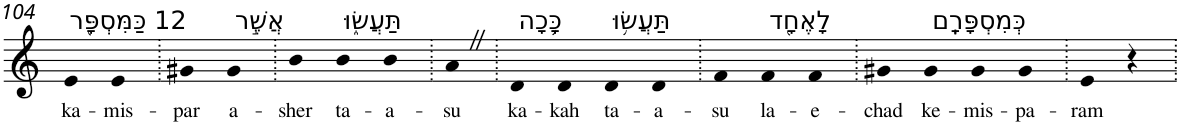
**kern	**text
*part1	*part1
*staff1	*staff1
*I"Piano	*
*I'Pno	*
!!LO:PB:g=z
*clefG2	*
*k[]	*
=104	=104
!LO:TX:a:t=12 כַּמִּסְפָּ֖ר	!
!	!LO:LY:b
4e	ka-
!	!LO:LY:b
4e	-mis-
=105.	=105.
!	!LO:LY:b
4g#X	-par
!LO:TX:a:t=אֲשֶׁ֣ר	!
!	!LO:LY:b
4g#	a-
=106.	=106.
!	!LO:LY:b
4b	-sher
!LO:TX:a:t=תַּעֲשׂ֑וּ	!
!	!LO:LY:b
4b	ta-
!	!LO:LY:b
4b	-a-
=107.	=107.
!	!LO:LY:b
4aZ	-su
=108.	=108.
!LO:TX:a:t=כָּ֛כָה	!
!	!LO:LY:b
4d	ka-
!	!LO:LY:b
4d	-kah
!LO:TX:a:t=תַּעֲשׂ֥וּ	!
!	!LO:LY:b
4d	ta-
!	!LO:LY:b
4d	-a-
=109.	=109.
!	!LO:LY:b
4f	-su
!LO:TX:a:t=לָאֶחָ֖ד	!
!	!LO:LY:b
4f	la-
!	!LO:LY:b
4f	-e-
=110.	=110.
!	!LO:LY:b
4g#X	-chad
!LO:TX:a:t=כְּמִסְפָּרָֽם	!
!	!LO:LY:b
4g#	ke-
!	!LO:LY:b
4g#	-mis-
!	!LO:LY:b
4g#	-pa-
=111.	=111.
!	!LO:LY:b
4e	-ram
4r	.
=.	=.
*-	*-
